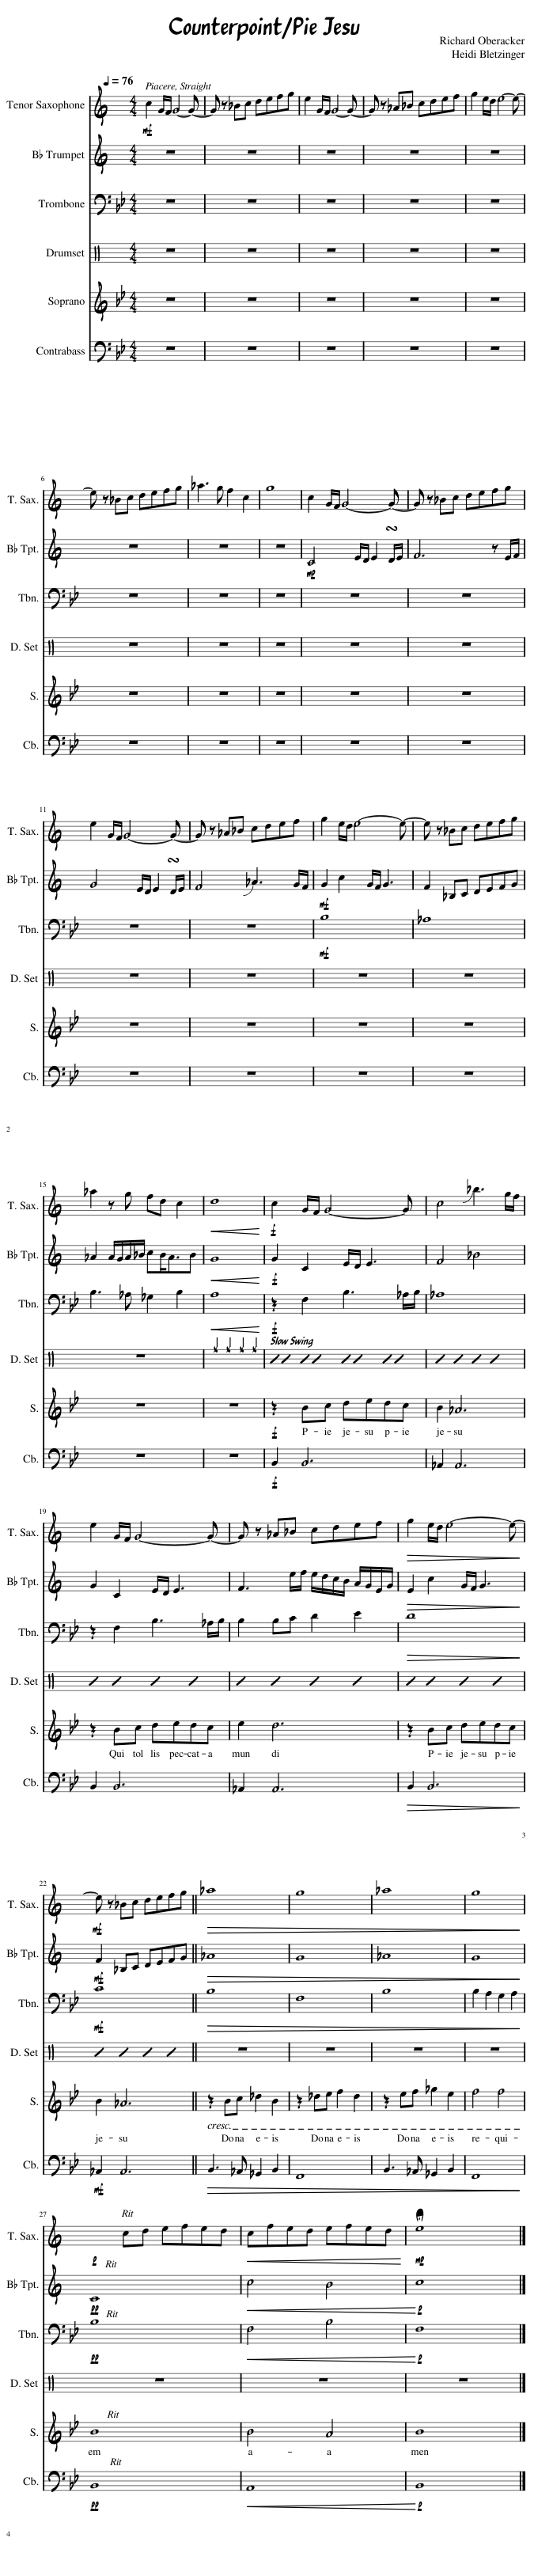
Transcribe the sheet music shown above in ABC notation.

X:1
%%score 1 2 3 ( 4 5 ) 6 7
L:1/8
Q:1/4=76
M:4/4
I:linebreak $
K:Bb
U:s=!stemless!
V:1 treble transpose=-14
V:2 treble transpose=-2
V:3 bass
V:4 perc
K:none
V:5 perc
K:none
V:6 treble
V:7 bass transpose=-12
V:1
[K:C]!mf! c2 G/F/ G4- G- | G z _Bc defg | e2 G/F/ G4- G- | G z _A_B cdef | g2 e/d/ e4- e- |$ %5
 e z _Bc defg | _a3 g f2 c2 | g8 | c2 G/F/ G4- G- | G z _Bc defg |$ %10
 e2 G/F/ G4- G- | G z _A_B cdef | g2 e/d/ e4- e- | e z _Bc defg |$ _a2 z g fd c2 | %15
!<(! d8!<)! |!f! c2 G/F/ G4- G | c4 !slide!_b3 g/f/ |$ e2 G/F/ G4- G- | G z _A_B cdef | %20
!>(! g2 e/d/ e4- e-!>)! |$!mf! e z _Bc defg ||!>(! _a8 | g8 | _a8 | %25
 g8!>)! |$!p! x2 cd efed |!<(! cfed efed!<)! |!mp! !fermata!e8 |] %29
V:2
[K:C] z8 | z8 | z8 | z8 | z8 |$ %5
 z8 | z8 | z8 |!mp! C4 E/D/ E2 !turn!D/E/ | F6 z E/F/ |$ %10
 G4 E/D/ E2 !turn!D/E/ | F4 !slide!_A3 G/F/ |!mf! G2 c2 G/F/ G3 | F2 _B,C DEFG |$ _A2 A/G/A/_B/ cB<AB | %15
!<(! G8!<)! |!f! G2 C2 E/D/ E3 | F4 _B4 |$ G2 C2 E/D/ E3 | F3 e/f/ e/d/c/B/ A/G/E/G/ | %20
!>(! E2 c2 G/F/ G3!>)! |$!mf! F2 _B,C DEFG ||!>(! _A8 | G8 | _A8 | %25
 G8!>)! |$!pp! C8 |!<(! c4 B4!<)! |!p! c8 |] %29
V:3
 z8 | z8 | z8 | z8 | z8 |$ %5
 z8 | z8 | z8 | z8 | z8 |$ %10
 z8 | z8 |!mf! B,8 | _A,8 |$ B,3 _A, _G,2 B,2 | %15
!<(! A,8!<)! |!f! z2 F,2 B,3 _A,/B,/ | _A,8 |$ z2 F,2 B,3 _A,/B,/ | B,2 B,C D2 E2 | %20
!>(! D8!>)! |$!mf! C8 ||!>(! B,8 | F,8 | B,8 | %25
 B,2 A,2 G,2 A,2!>)! |$!pp! B,8 |!<(! F,4 B,4!<)! |!p! F,8 |] %29
V:4
[K:C] z8 | z8 | z8 | z8 | z8 |$ %5
 z8 | z8 | z8 | z8 | z8 |$ %10
 z8 | z8 | z8 | z8 |$ z8 | %15
 ^f2 ^f2 ^f2 ^f2 | sB2 sB2 sB2 sB2 | sB2 sB2 sB2 sB2 |$ sB2 sB2 sB2 sB2 | sB2 sB2 sB2 sB2 | %20
 sB2 sB2 sB2 sB2 |$ sB2 sB2 sB2 sB2 || z8 | z8 | z8 | %25
 z8 |$ z8 | z8 | z8 |] %29
V:5
[K:C] x8 | x8 | x8 | x8 | x8 |$ %5
 x8 | x8 | x8 | x8 | x8 |$ %10
 x8 | x8 | x8 | x8 |$ x8 | %15
 x8 | sB2 sB2 sB2 sB2 | x8 |$ x8 | x8 | %20
 x8 |$ x8 || x8 | x8 | x8 | %25
 x8 |$ x8 | x8 | x8 |] %29
V:6
 z8 | z8 | z8 | z8 | z8 |$ %5
 z8 | z8 | z8 | z8 | z8 |$ %10
 z8 | z8 | z8 | z8 |$ z8 | %15
 z8 |!f! z2 Bc dedc | B2 _A6 |$ z2 Bc dedc | e2 d6 | %20
 z2 Bc dedc |$ B2 _A6 || z2 Bc _d2 B2 | z2 _de f2 d2 | z2 ef _g2 e2 | %25
 f4 f4 |$ B8 | B4 A4 | B8 |] %29
V:7
 z8 | z8 | z8 | z8 | z8 |$ %5
 z8 | z8 | z8 | z8 | z8 |$ %10
 z8 | z8 | z8 | z8 |$ z8 | %15
 z8 |!f! B,,2 B,,6 | _A,,2 A,,6 |$ B,,2 B,,6 | _A,,2 A,,6 | %20
!>(! B,,2 B,,6!>)! |$!mf! _A,,2 A,,6 ||!>(! B,,3 _A,, _G,,2 B,,2 | F,,8 | B,,3 _A,, _G,,2 B,,2 | %25
 F,,8!>)! |$!pp! B,,8 |!<(! A,,8!<)! |!p! B,,8 |] %29
